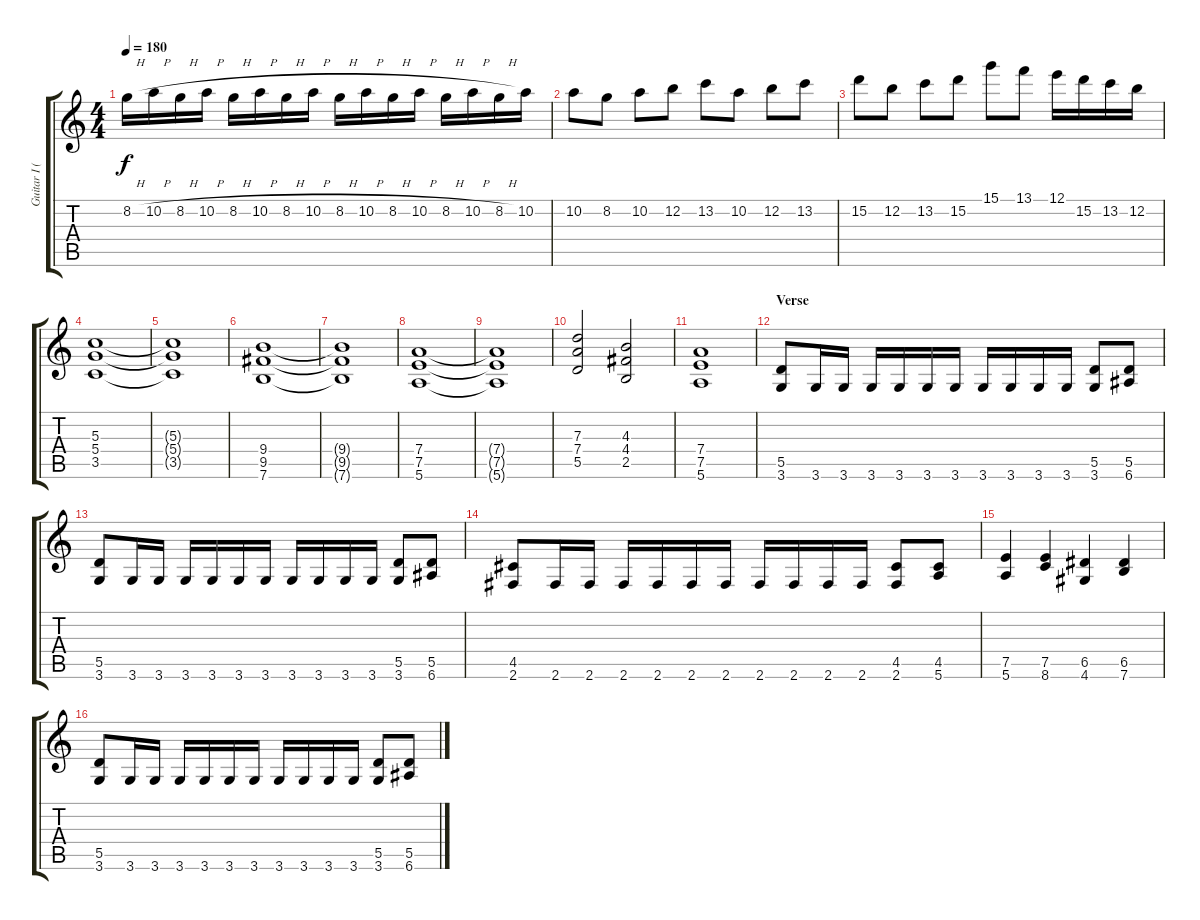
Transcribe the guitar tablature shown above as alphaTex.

\track ("Guitar I (Kuzya)" "Guitar I (") {instrument distortionguitar}
\staff {score tabs}
\tuning (E4 B3 G3 D3 A2 E2) {hide}
\ts (4 4)
\tempo 180
\clef g2
\ks c
8.2{h}.16{dy f} 10.2{h}.16 8.2{h}.16 10.2{h}.16 8.2{h}.16 10.2{h}.16 8.2{h}.16 10.2{h}.16 8.2{h}.16 10.2{h}.16 8.2{h}.16 10.2{h}.16 8.2{h}.16 10.2{h}.16 8.2{h}.16 10.2.16 |
10.2.8 8.2.8 10.2.8 12.2.8 13.2.8 10.2.8 12.2.8 13.2.8 |
15.2.8 12.2.8 13.2.8 15.2.8 15.1.8 13.1.8 12.1.16 15.2.16 13.2.16 12.2.16 |
(5.3 5.4 3.5).1 |
(5.3{t} 5.4{t} 3.5{t}).1 |
(9.4 9.5 7.6).1 |
(9.4{t} 9.5{t} 7.6{t}).1 |
(7.4 7.5 5.6).1 |
(7.4{t} 7.5{t} 5.6{t}).1 |
(7.3 7.4 5.5).2 (4.3 4.4 2.5).2 |
(7.4 7.5 5.6).1 |
\section ("" "Verse")
(5.5 3.6).8 3.6.16 3.6.16 3.6.16 3.6.16 3.6.16 3.6.16 3.6.16 3.6.16 3.6.16 3.6.16 (5.5 3.6).8 (5.5 6.6).8 |
(5.5 3.6).8 3.6.16 3.6.16 3.6.16 3.6.16 3.6.16 3.6.16 3.6.16 3.6.16 3.6.16 3.6.16 (5.5 3.6).8 (5.5 6.6).8 |
(4.5 2.6).8 2.6.16 2.6.16 2.6.16 2.6.16 2.6.16 2.6.16 2.6.16 2.6.16 2.6.16 2.6.16 (4.5 2.6).8 (4.5 5.6).8 |
(7.5 5.6).4 (7.5 8.6).4 (6.5 4.6).4 (6.5 7.6).4 |
(5.5 3.6).8 3.6.16 3.6.16 3.6.16 3.6.16 3.6.16 3.6.16 3.6.16 3.6.16 3.6.16 3.6.16 (5.5 3.6).8 (5.5 6.6).8
